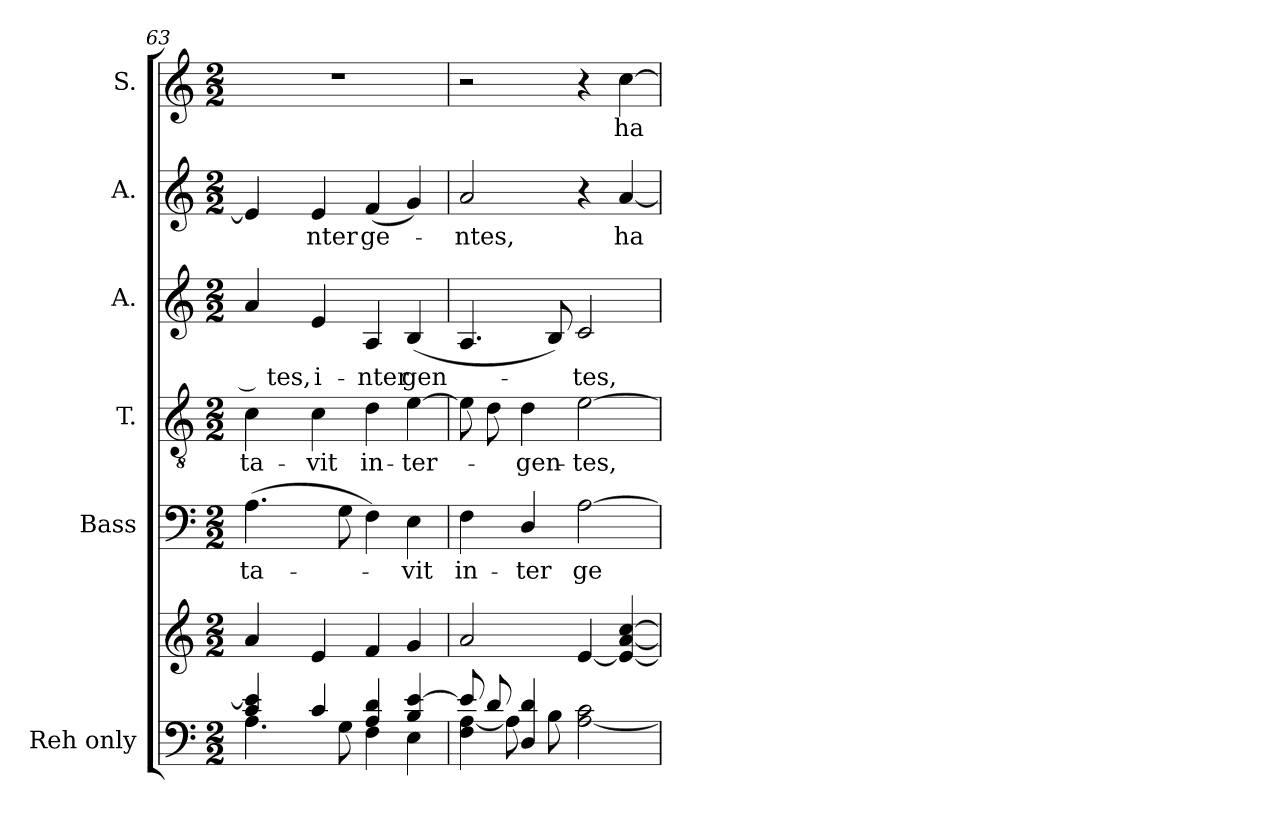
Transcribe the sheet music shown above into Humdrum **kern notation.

**kern	**kern	**kern	**text	**kern	**text	**kern	**text	**kern	**text	**kern	**text
*part6	*part6	*part5	*part5	*part4	*part4	*part3	*part3	*part2	*part2	*part1	*part1
*staff7	*staff6	*staff5	*staff5	*staff4	*staff4	*staff3	*staff3	*staff2	*staff2	*staff1	*staff1
*I"Reh only	*	*I"Bass	*	*I"T.	*	*I"A.	*	*I"A.	*	*I"S.	*
*	*	*I'B.	*	*	*	*	*	*	*	*	*
!!LO:PB:g=z
*clefF4	*clefG2	*clefF4	*	*clefGv2	*	*clefG2	*	*clefG2	*	*clefG2	*
*	*	*	*	*	*	*ITrd7c12	*	*ITrd7c12	*	*	*
*k[]	*k[]	*k[]	*	*k[]	*	*k[]	*	*k[]	*	*k[]	*
*C:	*C:	*C:	*	*C:	*	*C:	*	*C:	*	*C:	*
*M2/2	*M2/2	*M2/2	*	*M2/2	*	*M2/2	*	*M2/2	*	*M2/2	*
=63	=63	=63	=63	=63	=63	=63	=63	=63	=63	=63	=63
*^	*	*	*	*	*	*	*	*	*	*	*
!	!	!	!	!LO:LY:b	!	!LO:LY:b	!	!LO:LY:b	!	!	!	!
4c/ 4e/]	4.A\	4a/	(>4.A\	-ta-	4c\	-ta-	4A/	-­ tes,	4E/]	.	1r	.
!	!	!	!	!	!	!LO:LY:b	!	!LO:LY:b	!	!LO:LY:b	!	!
4c/	.	4e/	.	.	4c\	-vit	4E/	i-	4E/	-nter	.	.
.	8G\	.	8G\	.	.	.	.	.	.	.	.	.
!	!	!	!	!	!	!LO:LY:b	!	!LO:LY:b	!	!LO:LY:b	!	!
4A/ 4d/	4F\	4f/	4F\)	.	4d\	in-	4AA/	-nter	(<4F/	ge-	.	.
!	!	!	!	!LO:LY:b	!	!LO:LY:b	!	!LO:LY:b	!	!	!	!
4B/ [>4e/	4E\	4g/	4E\	-vit	[<4e\	-ter-	(4BB/	gen-	4G/)	.	.	.
=64	=64	=64	=64	=64	=64	=64	=64	=64	=64	=64	=64	=64
!	!	!	!	!LO:LY:b	!	!	!	!	!	!LO:LY:b	!	!
8e/]	4F\ [<4A\	2a/	4F\	in-	8e\]	.	4.AA/	.	2A/	-ntes,	2r	.
8d/	.	.	.	.	8d\	.	.	.	.	.	.	.
!	!	!	!	!LO:LY:b	!	!LO:LY:b	!	!	!	!	!	!
4D/ 4d/	8A\]	.	4D/	-ter	4d\	-gen-	.	.	.	.	.	.
.	8B\	.	.	.	.	.	8BB/)	.	.	.	.	.
!	!	!	!	!LO:LY:b	!	!LO:LY:b	!	!LO:LY:b	!	!	!	!
2ryy	[<2A\ 2c\	[<4e/	[>2A\	ge-	[<2e\	-tes,	2C/	-tes,	4r	.	4r	.
!	!	!	!	!	!	!	!	!	!	!LO:LY:b	!	!LO:LY:b
.	.	4e/_ [<4a/ [>4cc/	.	.	.	.	.	.	[<4A/	ha-	[>4cc\	ha-
*v	*v	*	*	*	*	*	*	*	*	*	*	*
=	=	=	=	=	=	=	=	=	=	=	=
*-	*-	*-	*-	*-	*-	*-	*-	*-	*-	*-	*-
